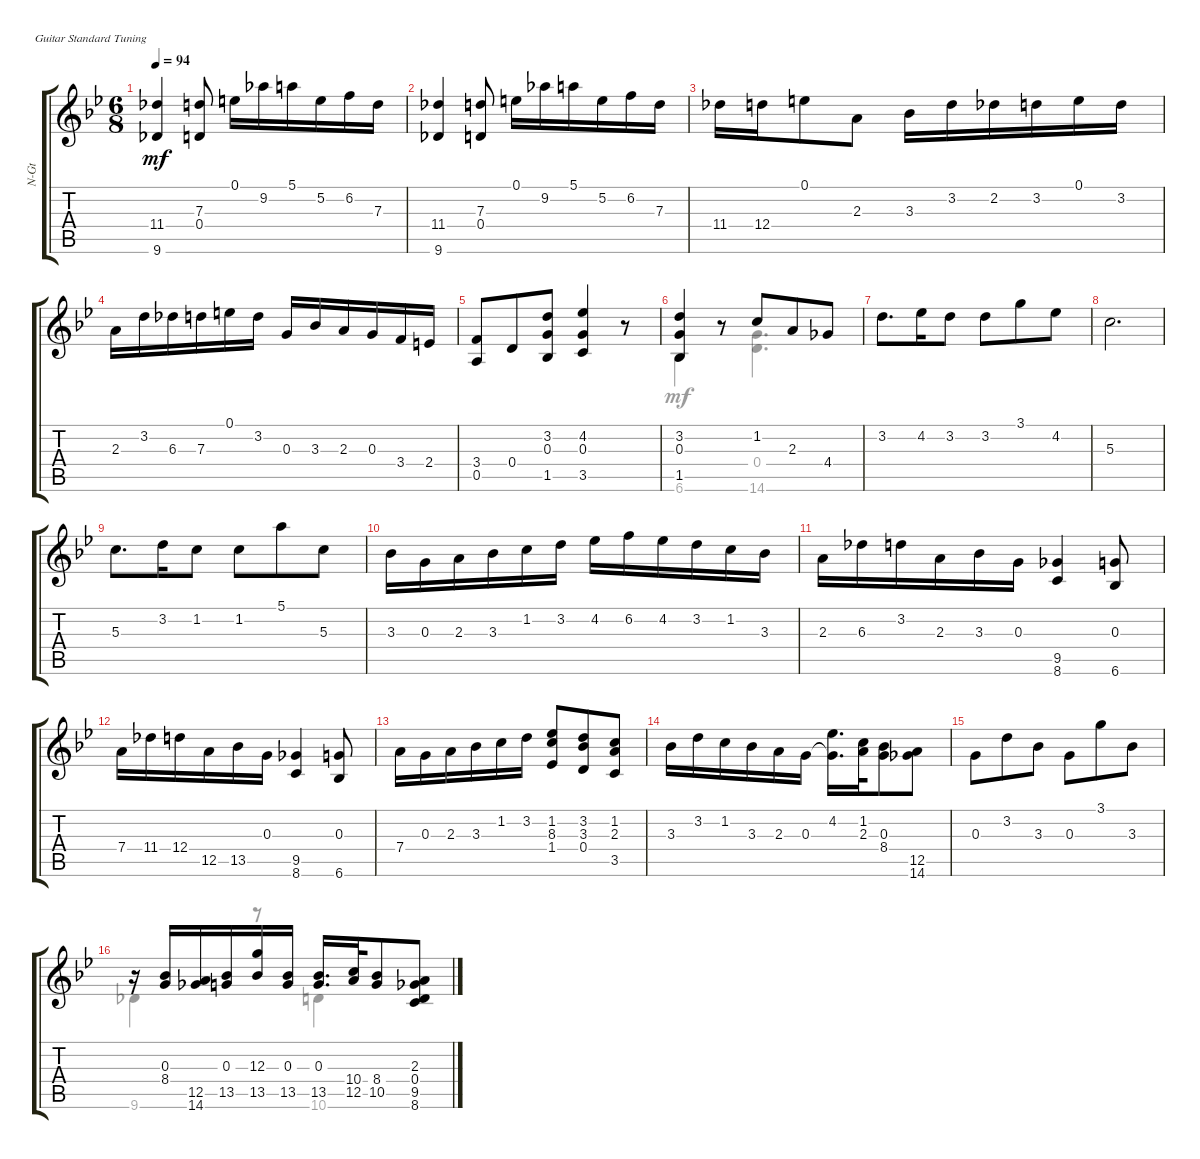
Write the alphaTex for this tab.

\defaultSystemsLayout 4
\track ("Nylon Guitar" "N-Gt") {instrument acousticguitarnylon}
\staff {score tabs}
\tuning (E4 B3 G3 D3 A2 E2)
\voice
\ts (6 8)
\tempo 94
\clef g2
\ks gminor
(9.6 11.4).4{dy mf} (0.4 7.3).8 0.1.16 9.2.16 5.1.16 5.2.16 6.2.16 7.3.16 |
(9.6 11.4).4 (0.4 7.3).8 0.1.16 9.2.16 5.1.16 5.2.16 6.2.16 7.3.16 |
11.4.16 12.4.16 0.1.8 2.3.8 3.3.16 3.2.16 2.2.16 3.2.16 0.1.16 3.2.16 |
2.3.16 3.2.16 6.3.16 7.3.16 0.1.16 3.2.16 0.3.16 3.3.16 2.3.16 0.3.16 3.4.16 2.4.16 |
(0.5 3.4).8 0.4.8 (1.5 0.3 3.2).8 (3.5 0.3 4.2).4 r.8 |
(1.5 0.3 3.2).4 r.8 1.2.8 2.3.8 4.4.8 |
3.2.8{d} 4.2.16 3.2.8 3.2.8 3.1.8 4.2.8 |
5.3.2{d} |
5.3.8{d} 3.2.16 1.2.8 1.2.8 5.1.8 5.3.8 |
3.3.16 0.3.16 2.3.16 3.3.16 1.2.16 3.2.16 4.2.16 6.2.16 4.2.16 3.2.16 1.2.16 3.3.16 |
2.3.16 6.3.16 3.2.16 2.3.16 3.3.16 0.3.16 (9.5 8.6).4 (6.6 0.3).8 |
7.4.16 11.4.16 12.4.16 12.5.16 13.5.16 0.3.16 (9.5 8.6).4 (6.6 0.3).8 |
7.4.16 0.3.16 2.3.16 3.3.16 1.2.16 3.2.16 (1.4 1.2 8.3).8 (0.4 3.3 3.2).8 (3.5 2.3 1.2).8 |
3.3.16 3.2.16 1.2.16 3.3.16 2.3.16 0.3.16 (0.3{t} 4.2).16{d} (2.3 1.2).32 (0.3 8.4).8 (14.6 12.5).8 |
0.3.8 3.2.8 3.3.8 0.3.8 3.1.8 3.3.8 |
r.16 (0.3 8.4).16 (14.6 12.5).16 (0.3 13.5).16 (13.5 12.3).16 (0.3 13.5).16 (0.3 13.5).16{d} (12.5 10.4).32 (10.5 8.4).8 (8.6 0.4 9.5 2.3).8
\voice
\clef g2
\ottava regular
\simile none
\ks gminor
|
|
|
|
|
6.6.4 r.8 (0.4 14.6).4{d} |
|
|
|
|
|
|
|
|
|
9.6.4 r.8 10.6.4
